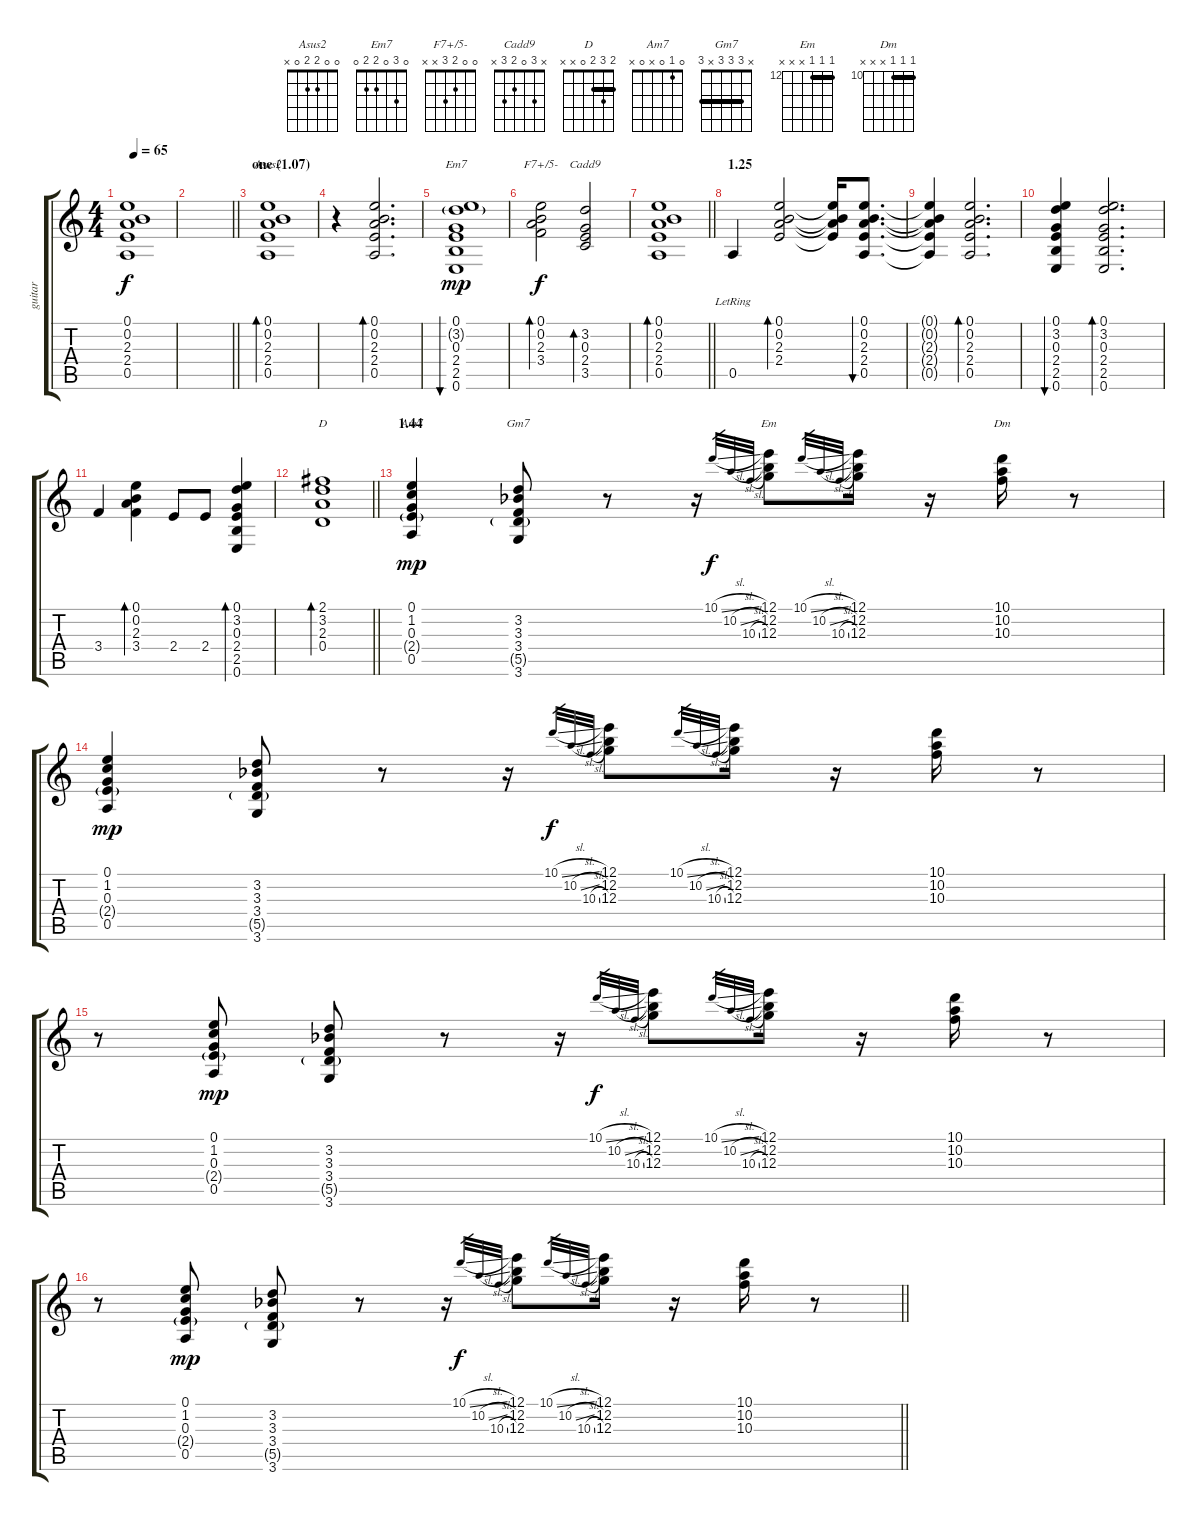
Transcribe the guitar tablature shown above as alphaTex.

\track ("guitar" "guitar") {instrument acousticguitarsteel}
\staff {score tabs}
\tuning (E4 B3 G3 D3 A2 E2) {hide}
\chord ("Asus2" 0 0 2 2 0 x)
\chord ("Em7" 0 3 0 2 2 0)
\chord ("F7+/5-" 0 0 2 3 x x)
\chord ("Cadd9" x 3 0 2 3 x)
\chord ("D" 2 3 2 0 x x) {barre 2}
\chord ("Am7" 0 1 0 x 0 x)
\chord ("Gm7" x 3 3 3 x 3) {barre 3}
\chord ("Em" 12 12 12 x x x) {firstfret 12 barre 12}
\chord ("Dm" 10 10 10 x x x) {firstfret 10 barre 10}
\ts (4 4)
\tempo 65
\clef g2
\ks c
(0.1{t} 0.2{t} 2.3{t} 2.4{t} 0.5{t}).1{dy f} |
\barLineRight lightlight
|
\section ("" "one (1.07)")
(0.1 0.2 2.3 2.4 0.5).1{bd 60 ch "Asus2"} |
r.4 (0.1 0.2 2.3 2.4 0.5).2{d bd 60} |
(0.1 3.2{g} 0.3 2.4 2.5 0.6).1{bu 60 ch "Em7" dy mp} |
(0.1 0.2 2.3 3.4).2{bd 60 ch "F7+/5-" dy f} (3.2 0.3 2.4 3.5).2{bd 60 ch "Cadd9"} |
\barLineRight lightlight
(0.1 0.2 2.3 2.4 0.5).1{bd 60} |
\section ("" "1.25")
0.5{lr}.4 (0.1 0.2 2.3 2.4).2{bd 60} (0.1{t} 0.2{t} 2.3{t} 2.4{t}).16 (0.1 0.2 2.3 2.4 0.5).8{d bu 60} |
(0.1{t} 0.2{t} 2.3{t} 2.4{t} 0.5{t}).4 (0.1 0.2 2.3 2.4 0.5).2{d bd 60} |
(0.1 3.2 0.3 2.4 2.5 0.6).4{bu 60} (0.1 3.2 0.3 2.4 2.5 0.6).2{d bd 60} |
3.4.4 (0.1 0.2 2.3 3.4).4{bd 60} 2.4.8 2.4.8 (0.1 3.2 0.3 2.4 2.5 0.6).4{bd 60} |
\barLineRight lightlight
(2.1 3.2 2.3 0.4).1{bd 60 ch "D"} |
\section ("" "1.44")
(0.1 1.2 0.3 2.4{g} 0.5).4{ch "Am7" dy mp} (3.2 3.3{acc b} 3.4 5.5{g} 3.6).8{ch "Gm7"} r.8 r.16 10.1{sl}.32{gr dy f} 10.2{sl}.32{gr} 10.3{sl}.32{gr} (12.1 12.2 12.3).8{ch "Em"} 10.1{sl}.32{gr} 10.2{sl}.32{gr} 10.3{sl}.32{gr} (12.1 12.2 12.3).16 r.16 (10.1 10.2 10.3).16{ch "Dm"} r.8 |
(0.1 1.2 0.3 2.4{g} 0.5).4{dy mp} (3.2 3.3{acc b} 3.4 5.5{g} 3.6).8 r.8 r.16 10.1{sl}.32{gr dy f} 10.2{sl}.32{gr} 10.3{sl}.32{gr} (12.1 12.2 12.3).8 10.1{sl}.32{gr} 10.2{sl}.32{gr} 10.3{sl}.32{gr} (12.1 12.2 12.3).16 r.16 (10.1 10.2 10.3).16 r.8 |
r.8 (0.1 1.2 0.3 2.4{g} 0.5).8{dy mp} (3.2 3.3{acc b} 3.4 5.5{g} 3.6).8 r.8 r.16 10.1{sl}.32{gr dy f} 10.2{sl}.32{gr} 10.3{sl}.32{gr} (12.1 12.2 12.3).8 10.1{sl}.32{gr} 10.2{sl}.32{gr} 10.3{sl}.32{gr} (12.1 12.2 12.3).16 r.16 (10.1 10.2 10.3).16 r.8 |
\barLineRight lightlight
r.8 (0.1 1.2 0.3 2.4{g} 0.5).8{dy mp} (3.2 3.3{acc b} 3.4 5.5{g} 3.6).8 r.8 r.16 10.1{sl}.32{gr dy f} 10.2{sl}.32{gr} 10.3{sl}.32{gr} (12.1 12.2 12.3).8 10.1{sl}.32{gr} 10.2{sl}.32{gr} 10.3{sl}.32{gr} (12.1 12.2 12.3).16 r.16 (10.1 10.2 10.3).16 r.8
